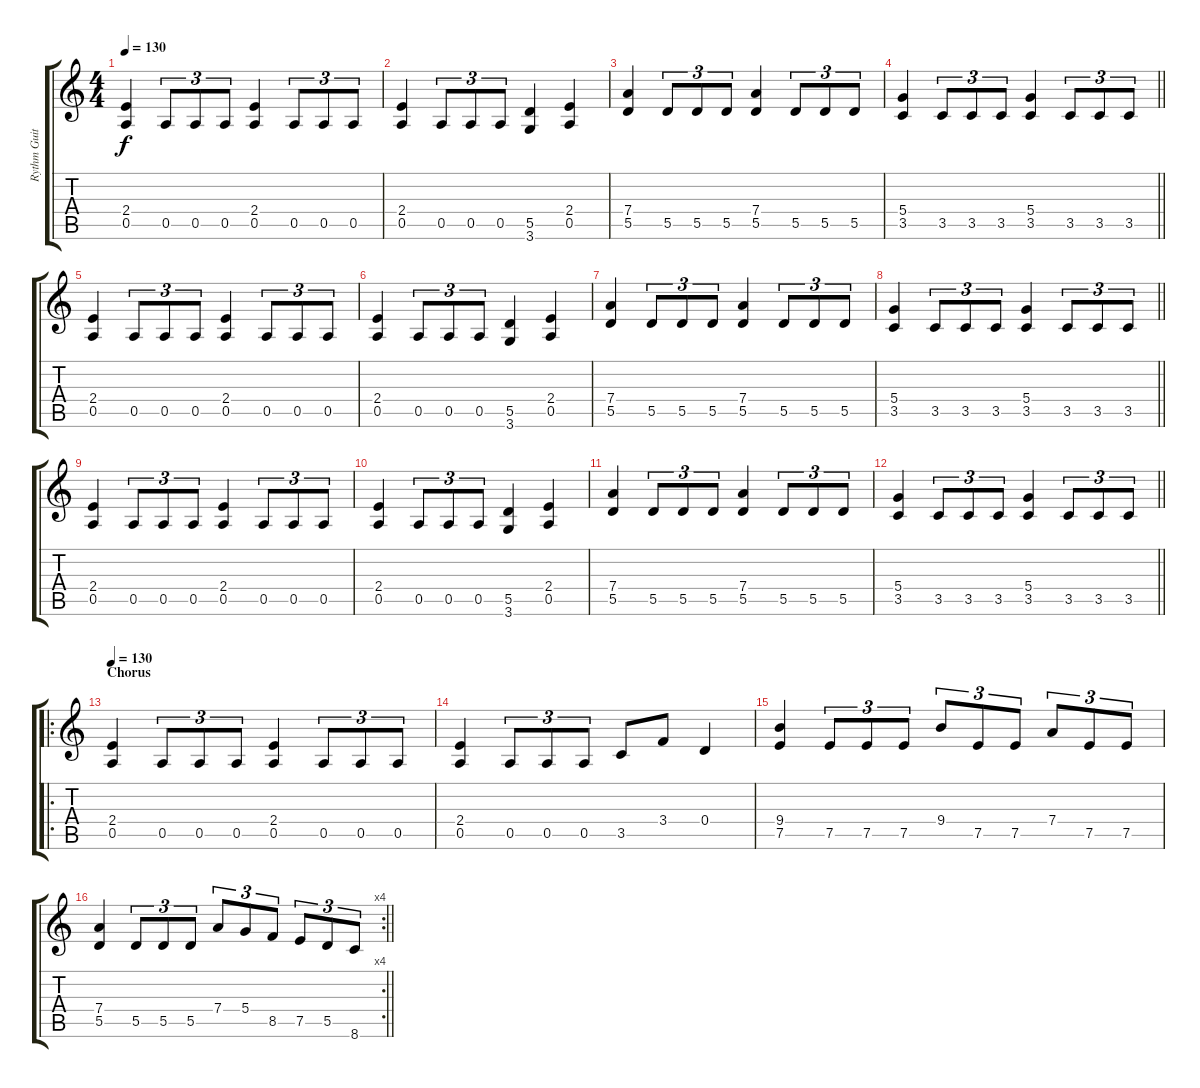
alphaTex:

\track ("Rythm Guitar" "Rythm Guit") {instrument distortionguitar}
\staff {score tabs}
\tuning (E4 B3 G3 D3 A2 E2) {hide}
\ts (4 4)
\tempo 130
\clef g2
\ks c
(2.4 0.5).4{dy f} 0.5.8{tu (3 2)} 0.5.8{tu (3 2)} 0.5.8{tu (3 2)} (2.4 0.5).4 0.5.8{tu (3 2)} 0.5.8{tu (3 2)} 0.5.8{tu (3 2)} |
(2.4 0.5).4 0.5.8{tu (3 2)} 0.5.8{tu (3 2)} 0.5.8{tu (3 2)} (5.5 3.6).4 (2.4 0.5).4 |
(7.4 5.5).4 5.5.8{tu (3 2)} 5.5.8{tu (3 2)} 5.5.8{tu (3 2)} (7.4 5.5).4 5.5.8{tu (3 2)} 5.5.8{tu (3 2)} 5.5.8{tu (3 2)} |
\barLineRight lightlight
(5.4 3.5).4 3.5.8{tu (3 2)} 3.5.8{tu (3 2)} 3.5.8{tu (3 2)} (5.4 3.5).4 3.5.8{tu (3 2)} 3.5.8{tu (3 2)} 3.5.8{tu (3 2)} |
(2.4 0.5).4 0.5.8{tu (3 2)} 0.5.8{tu (3 2)} 0.5.8{tu (3 2)} (2.4 0.5).4 0.5.8{tu (3 2)} 0.5.8{tu (3 2)} 0.5.8{tu (3 2)} |
(2.4 0.5).4 0.5.8{tu (3 2)} 0.5.8{tu (3 2)} 0.5.8{tu (3 2)} (5.5 3.6).4 (2.4 0.5).4 |
(7.4 5.5).4 5.5.8{tu (3 2)} 5.5.8{tu (3 2)} 5.5.8{tu (3 2)} (7.4 5.5).4 5.5.8{tu (3 2)} 5.5.8{tu (3 2)} 5.5.8{tu (3 2)} |
\barLineRight lightlight
(5.4 3.5).4 3.5.8{tu (3 2)} 3.5.8{tu (3 2)} 3.5.8{tu (3 2)} (5.4 3.5).4 3.5.8{tu (3 2)} 3.5.8{tu (3 2)} 3.5.8{tu (3 2)} |
(2.4 0.5).4 0.5.8{tu (3 2)} 0.5.8{tu (3 2)} 0.5.8{tu (3 2)} (2.4 0.5).4 0.5.8{tu (3 2)} 0.5.8{tu (3 2)} 0.5.8{tu (3 2)} |
(2.4 0.5).4 0.5.8{tu (3 2)} 0.5.8{tu (3 2)} 0.5.8{tu (3 2)} (5.5 3.6).4 (2.4 0.5).4 |
(7.4 5.5).4 5.5.8{tu (3 2)} 5.5.8{tu (3 2)} 5.5.8{tu (3 2)} (7.4 5.5).4 5.5.8{tu (3 2)} 5.5.8{tu (3 2)} 5.5.8{tu (3 2)} |
\barLineRight lightlight
(5.4 3.5).4 3.5.8{tu (3 2)} 3.5.8{tu (3 2)} 3.5.8{tu (3 2)} (5.4 3.5).4 3.5.8{tu (3 2)} 3.5.8{tu (3 2)} 3.5.8{tu (3 2)} |
\ro
\section ("" "Chorus")
\tempo 130
(2.4 0.5).4 0.5.8{tu (3 2)} 0.5.8{tu (3 2)} 0.5.8{tu (3 2)} (2.4 0.5).4 0.5.8{tu (3 2)} 0.5.8{tu (3 2)} 0.5.8{tu (3 2)} |
(2.4 0.5).4 0.5.8{tu (3 2)} 0.5.8{tu (3 2)} 0.5.8{tu (3 2)} 3.5.8 3.4.8 0.4.4 |
(9.4 7.5).4 7.5.8{tu (3 2)} 7.5.8{tu (3 2)} 7.5.8{tu (3 2)} 9.4.8{tu (3 2)} 7.5.8{tu (3 2)} 7.5.8{tu (3 2)} 7.4.8{tu (3 2)} 7.5.8{tu (3 2)} 7.5.8{tu (3 2)} |
\rc 4
\barLineRight lightlight
(7.4 5.5).4 5.5.8{tu (3 2)} 5.5.8{tu (3 2)} 5.5.8{tu (3 2)} 7.4.8{tu (3 2)} 5.4.8{tu (3 2)} 8.5.8{tu (3 2)} 7.5.8{tu (3 2)} 5.5.8{tu (3 2)} 8.6.8{tu (3 2)}
